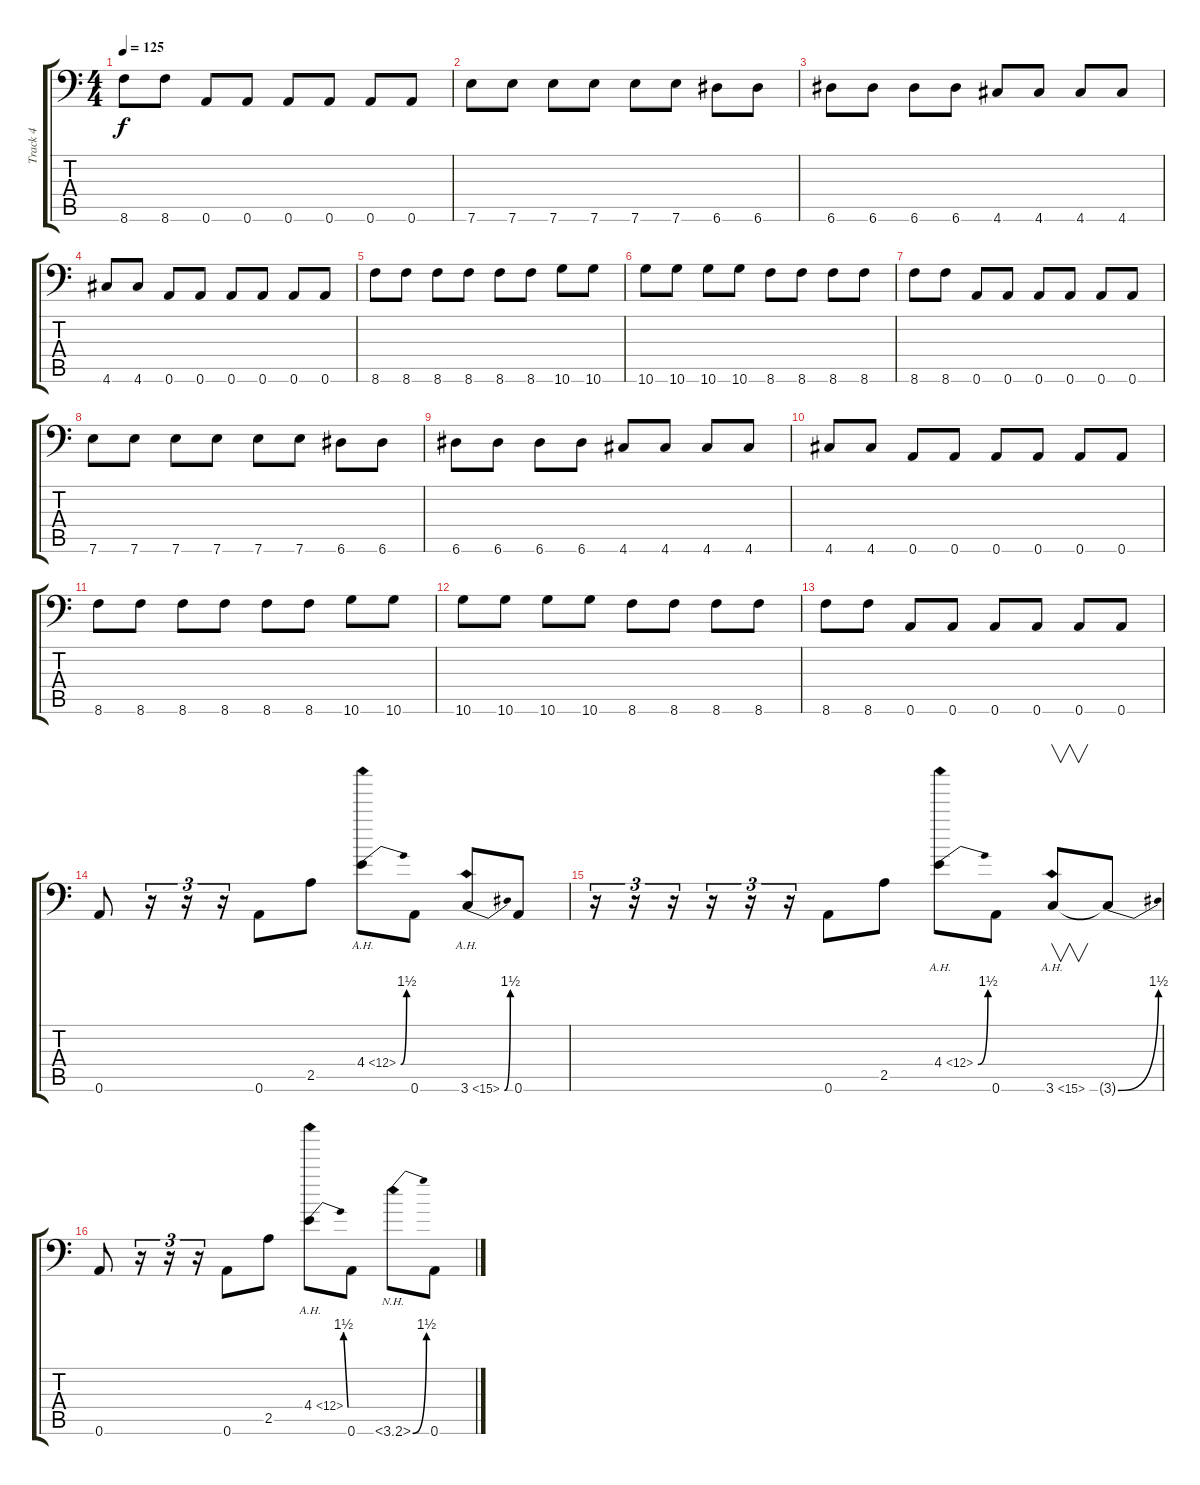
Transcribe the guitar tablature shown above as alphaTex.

\track ("Track 4" "Track 4") {instrument electricbasspick}
\staff {score tabs}
\tuning (D4 A3 F3 C3 G2 A1) {hide}
\ts (4 4)
\tempo 125
\clef f4
\ks c
8.6.8{dy f} 8.6.8 0.6.8 0.6.8 0.6.8 0.6.8 0.6.8 0.6.8 |
7.6.8 7.6.8 7.6.8 7.6.8 7.6.8 7.6.8 6.6.8 6.6.8 |
6.6.8 6.6.8 6.6.8 6.6.8 4.6.8 4.6.8 4.6.8 4.6.8 |
4.6.8 4.6.8 0.6.8 0.6.8 0.6.8 0.6.8 0.6.8 0.6.8 |
8.6.8 8.6.8 8.6.8 8.6.8 8.6.8 8.6.8 10.6.8 10.6.8 |
10.6.8 10.6.8 10.6.8 10.6.8 8.6.8 8.6.8 8.6.8 8.6.8 |
8.6.8 8.6.8 0.6.8 0.6.8 0.6.8 0.6.8 0.6.8 0.6.8 |
7.6.8 7.6.8 7.6.8 7.6.8 7.6.8 7.6.8 6.6.8 6.6.8 |
6.6.8 6.6.8 6.6.8 6.6.8 4.6.8 4.6.8 4.6.8 4.6.8 |
4.6.8 4.6.8 0.6.8 0.6.8 0.6.8 0.6.8 0.6.8 0.6.8 |
8.6.8 8.6.8 8.6.8 8.6.8 8.6.8 8.6.8 10.6.8 10.6.8 |
10.6.8 10.6.8 10.6.8 10.6.8 8.6.8 8.6.8 8.6.8 8.6.8 |
8.6.8 8.6.8 0.6.8 0.6.8 0.6.8 0.6.8 0.6.8 0.6.8 |
0.6.8 r.16{tu (3 2)} r.16{tu (3 2)} r.16{tu (3 2)} 0.6.8 2.5.8 4.4{be (bend 0 0 60 6) ah 8}.8 0.6.8 3.6{be (bend 0 0 60 6) ah 12}.8 0.6.8 |
r.16{tu (3 2)} r.16{tu (3 2)} r.16{tu (3 2)} r.16{tu (3 2)} r.16{tu (3 2)} r.16{tu (3 2)} 0.6.8 2.5.8 4.4{be (bend 0 0 60 6) ah 8}.8 0.6.8 3.6{ah 12}.8{v} 3.6{be (bend 0 0 60 6) t}.8 |
0.6.8 r.16{tu (3 2)} r.16{tu (3 2)} r.16{tu (3 2)} 0.6.8 2.5.8 4.4{be (bend 0 0 60 6) ah 8}.8 0.6.8 3.6{be (bend 0 0 60 6) nh}.8 0.6.8
